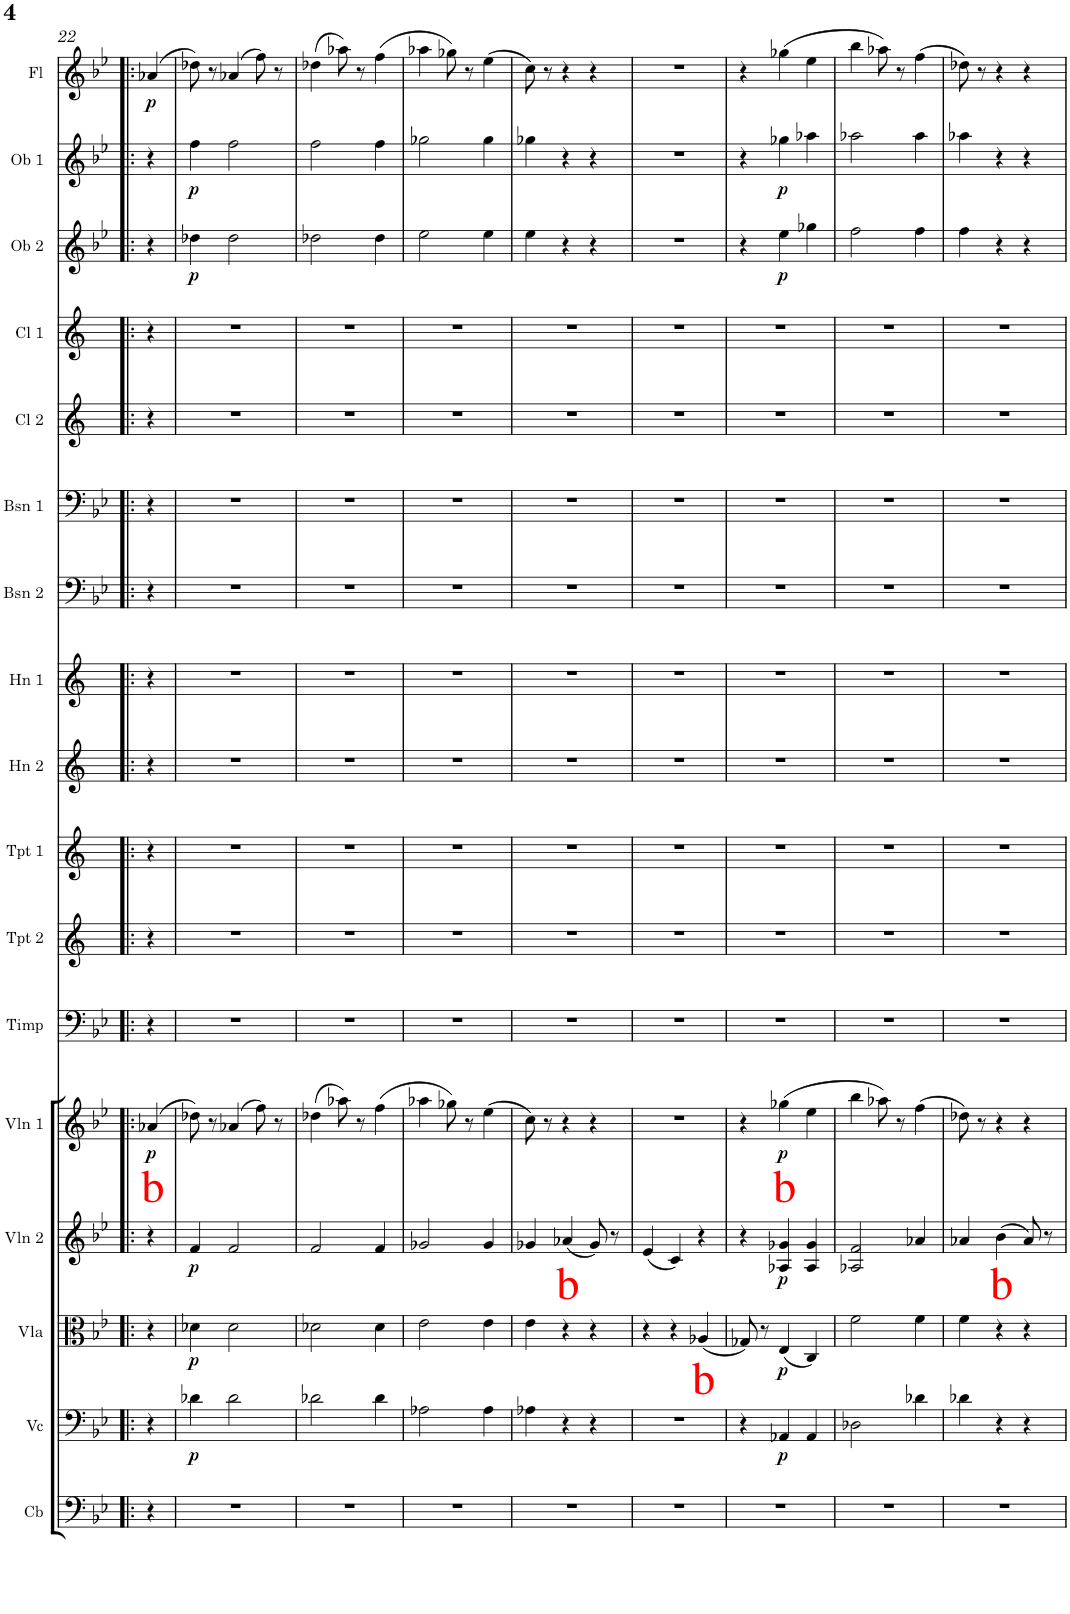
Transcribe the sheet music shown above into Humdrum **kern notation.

**kern	**kern	**dynam	**kern	**text	**dynam	**kern	**text	**dynam	**kern	**text	**dynam	**kern	**kern	**kern	**kern	**kern	**kern	**kern	**kern	**kern	**kern	**dynam	**kern	**dynam	**kern	**dynam
*part17	*part16	*part16	*part15	*part15	*part15	*part14	*part14	*part14	*part13	*part13	*part13	*part12	*part11	*part10	*part9	*part8	*part7	*part6	*part5	*part4	*part3	*part3	*part2	*part2	*part1	*part1
*staff17	*staff16	*staff16	*staff15	*staff15	*staff15	*staff14	*staff14	*staff14	*staff13	*staff13	*staff13	*staff12	*staff11	*staff10	*staff9	*staff8	*staff7	*staff6	*staff5	*staff4	*staff3	*staff3	*staff2	*staff2	*staff1	*staff1
*I"Contrabass	*I"Violoncello	*	*I"Viola	*	*	*I"Violin 2	*	*	*I"Violin 1	*	*	*I"Timpani	*I"Bb Trumpet 2	*I"Bb Trumpet 1	*I"Bb (basso) Horn 2	*I"Bb (basso) Horn 1	*I"Bassoon 2	*I"Bassoon 1	*I"Bb Clarinet 2	*I"Bb Clarinet 1	*I"Oboe 2	*	*I"Oboe 1	*	*I"Flute	*
*I'Cb	*I'Vc	*	*I'Vla	*	*	*I'Vln 2	*	*	*I'Vln 1	*	*	*I'Timp	*I'Tpt 2	*I'Tpt 1	*I'Hn 2	*I'Hn 1	*I'Bsn 2	*I'Bsn 1	*I'Cl 2	*I'Cl 1	*I'Ob 2	*	*I'Ob 1	*	*I'Fl	*
!!LO:PB:g=z
*clefF4	*clefF4	*	*clefC3	*	*	*clefG2	*	*	*clefG2	*	*	*clefF4	*clefG2	*clefG2	*clefG2	*clefG2	*clefF4	*clefF4	*clefG2	*clefG2	*clefG2	*	*clefG2	*	*clefG2	*
*Trd7c12	*	*	*	*	*	*	*	*	*	*	*	*	*Trd1c2	*Trd1c2	*Trd8c14	*Trd8c14	*	*	*Trd1c2	*Trd1c2	*	*	*	*	*	*
*k[b-e-]	*k[b-e-]	*	*k[b-e-]	*	*	*k[b-e-]	*	*	*k[b-e-]	*	*	*k[b-e-]	*k[]	*k[]	*k[]	*k[]	*k[b-e-]	*k[b-e-]	*k[]	*k[]	*k[b-e-]	*	*k[b-e-]	*	*k[b-e-]	*
*M3/4	*M3/4	*	*M3/4	*	*	*M3/4	*	*	*M3/4	*	*	*M3/4	*M3/4	*M3/4	*M3/4	*M3/4	*M3/4	*M3/4	*M3/4	*M3/4	*M3/4	*	*M3/4	*	*M3/4	*
=22!|:	=22!|:	=22!|:	=22!|:	=22!|:	=22!|:	=22!|:	=22!|:	=22!|:	=22!|:	=22!|:	=22!|:	=22!|:	=22!|:	=22!|:	=22!|:	=22!|:	=22!|:	=22!|:	=22!|:	=22!|:	=22!|:	=22!|:	=22!|:	=22!|:	=22!|:	=22!|:
!	!	!	!	!	!	!	!	!	!	!LO:LY:b:color=#FF0000	!LO:DY:b	!	!	!	!	!	!	!	!	!	!	!	!	!	!	!LO:DY:b
4r	4r	.	4r	.	.	4r	.	.	(4a-X/	b	p	4r	4r	4r	4r	4r	4r	4r	4r	4r	4r	.	4r	.	(4a-X/	p
=23	=23	=23	=23	=23	=23	=23	=23	=23	=23	=23	=23	=23	=23	=23	=23	=23	=23	=23	=23	=23	=23	=23	=23	=23	=23	=23
!	!	!LO:DY:b	!	!	!LO:DY:b	!	!	!LO:DY:b	!	!	!	!	!	!	!	!	!	!	!	!	!	!LO:DY:b	!	!LO:DY:b	!	!
2.r	4d-X\	p	4d-X\	.	p	4f/	.	p	8dd-X\)	.	.	2.r	2.r	2.r	2.r	2.r	2.r	2.r	2.r	2.r	4dd-X\	p	4ff\	p	8dd-X\)	.
.	.	.	.	.	.	.	.	.	8r	.	.	.	.	.	.	.	.	.	.	.	.	.	.	.	8r	.
.	2d-\	.	2d-\	.	.	2f/	.	.	(4a-X/	.	.	.	.	.	.	.	.	.	.	.	2dd-\	.	2ff\	.	(4a-X/	.
.	.	.	.	.	.	.	.	.	8ff\)	.	.	.	.	.	.	.	.	.	.	.	.	.	.	.	8ff\)	.
.	.	.	.	.	.	.	.	.	8r	.	.	.	.	.	.	.	.	.	.	.	.	.	.	.	8r	.
=24	=24	=24	=24	=24	=24	=24	=24	=24	=24	=24	=24	=24	=24	=24	=24	=24	=24	=24	=24	=24	=24	=24	=24	=24	=24	=24
2.r	2d-X\	.	2d-X\	.	.	2f/	.	.	(4dd-X\	.	.	2.r	2.r	2.r	2.r	2.r	2.r	2.r	2.r	2.r	2dd-X\	.	2ff\	.	(4dd-X\	.
.	.	.	.	.	.	.	.	.	8aa-X\)	.	.	.	.	.	.	.	.	.	.	.	.	.	.	.	8aa-X\)	.
.	.	.	.	.	.	.	.	.	8r	.	.	.	.	.	.	.	.	.	.	.	.	.	.	.	8r	.
.	4d-\	.	4d-\	.	.	4f/	.	.	(4ff\	.	.	.	.	.	.	.	.	.	.	.	4dd-\	.	4ff\	.	(4ff\	.
=25	=25	=25	=25	=25	=25	=25	=25	=25	=25	=25	=25	=25	=25	=25	=25	=25	=25	=25	=25	=25	=25	=25	=25	=25	=25	=25
2.r	2A-X\	.	2e-\	.	.	2g-X/	.	.	4aa-X\	.	.	2.r	2.r	2.r	2.r	2.r	2.r	2.r	2.r	2.r	2ee-\	.	2gg-X\	.	4aa-X\	.
.	.	.	.	.	.	.	.	.	8gg-X\)	.	.	.	.	.	.	.	.	.	.	.	.	.	.	.	8gg-X\)	.
.	.	.	.	.	.	.	.	.	8r	.	.	.	.	.	.	.	.	.	.	.	.	.	.	.	8r	.
.	4A-\	.	4e-\	.	.	4g-/	.	.	(4ee-\	.	.	.	.	.	.	.	.	.	.	.	4ee-\	.	4gg-\	.	(4ee-\	.
=26	=26	=26	=26	=26	=26	=26	=26	=26	=26	=26	=26	=26	=26	=26	=26	=26	=26	=26	=26	=26	=26	=26	=26	=26	=26	=26
2.r	4A-X\	.	4e-\	.	.	4g-X/	.	.	8cc\)	.	.	2.r	2.r	2.r	2.r	2.r	2.r	2.r	2.r	2.r	4ee-\	.	4gg-X\	.	8cc\)	.
.	.	.	.	.	.	.	.	.	8r	.	.	.	.	.	.	.	.	.	.	.	.	.	.	.	8r	.
!	!	!	!	!	!	!	!LO:LY:b:color=#FF0000	!	!	!	!	!	!	!	!	!	!	!	!	!	!	!	!	!	!	!
.	4r	.	4r	.	.	(4a-X/	b	.	4r	.	.	.	.	.	.	.	.	.	.	.	4r	.	4r	.	4r	.
.	4r	.	4r	.	.	8g-/)	.	.	4r	.	.	.	.	.	.	.	.	.	.	.	4r	.	4r	.	4r	.
.	.	.	.	.	.	8r	.	.	.	.	.	.	.	.	.	.	.	.	.	.	.	.	.	.	.	.
=27	=27	=27	=27	=27	=27	=27	=27	=27	=27	=27	=27	=27	=27	=27	=27	=27	=27	=27	=27	=27	=27	=27	=27	=27	=27	=27
2.r	2.r	.	4r	.	.	(4e-/	.	.	2.r	.	.	2.r	2.r	2.r	2.r	2.r	2.r	2.r	2.r	2.r	2.r	.	2.r	.	2.r	.
.	.	.	4r	.	.	4c/)	.	.	.	.	.	.	.	.	.	.	.	.	.	.	.	.	.	.	.	.
!	!	!	!	!LO:LY:b:color=#FF0000	!	!	!	!	!	!	!	!	!	!	!	!	!	!	!	!	!	!	!	!	!	!
.	.	.	(4A-X/	b	.	4r	.	.	.	.	.	.	.	.	.	.	.	.	.	.	.	.	.	.	.	.
=28	=28	=28	=28	=28	=28	=28	=28	=28	=28	=28	=28	=28	=28	=28	=28	=28	=28	=28	=28	=28	=28	=28	=28	=28	=28	=28
2.r	4r	.	8G-X/)	.	.	4r	.	.	4r	.	.	2.r	2.r	2.r	2.r	2.r	2.r	2.r	2.r	2.r	4r	.	4r	.	4r	.
.	.	.	8r	.	.	.	.	.	.	.	.	.	.	.	.	.	.	.	.	.	.	.	.	.	.	.
!	!	!LO:DY:b	!	!	!LO:DY:b	!	!	!LO:DY:b	!	!LO:LY:b:color=#FF0000	!LO:DY:b	!	!	!	!	!	!	!	!	!	!	!LO:DY:b	!	!LO:DY:b	!	!
.	4AA-X/	p	(4E-/	.	p	4A-X/ 4g-X/	.	p	(4gg-X\	b	p	.	.	.	.	.	.	.	.	.	4ee-\	p	4gg-X\	p	(4gg-X\	.
.	4AA-/	.	4C/)	.	.	4A-/ 4g-/	.	.	4ee-\	.	.	.	.	.	.	.	.	.	.	.	4gg-X\	.	4aa-X\	.	4ee-\	.
=29	=29	=29	=29	=29	=29	=29	=29	=29	=29	=29	=29	=29	=29	=29	=29	=29	=29	=29	=29	=29	=29	=29	=29	=29	=29	=29
2.r	2D-X\	.	2f\	.	.	2A-X/ 2f/	.	.	4bb-\	.	.	2.r	2.r	2.r	2.r	2.r	2.r	2.r	2.r	2.r	2ff\	.	2aa-X\	.	4bb-\	.
.	.	.	.	.	.	.	.	.	8aa-X\)	.	.	.	.	.	.	.	.	.	.	.	.	.	.	.	8aa-X\)	.
.	.	.	.	.	.	.	.	.	8r	.	.	.	.	.	.	.	.	.	.	.	.	.	.	.	8r	.
.	4d-X\	.	4f\	.	.	4a-X/	.	.	(4ff\	.	.	.	.	.	.	.	.	.	.	.	4ff\	.	4aa-\	.	(4ff\	.
=30	=30	=30	=30	=30	=30	=30	=30	=30	=30	=30	=30	=30	=30	=30	=30	=30	=30	=30	=30	=30	=30	=30	=30	=30	=30	=30
2.r	4d-X\	.	4f\	.	.	4a-X/	.	.	8dd-X\)	.	.	2.r	2.r	2.r	2.r	2.r	2.r	2.r	2.r	2.r	4ff\	.	4aa-X\	.	8dd-X\)	.
.	.	.	.	.	.	.	.	.	8r	.	.	.	.	.	.	.	.	.	.	.	.	.	.	.	8r	.
!	!	!	!	!	!	!	!LO:LY:b:color=#FF0000	!	!	!	!	!	!	!	!	!	!	!	!	!	!	!	!	!	!	!
.	4r	.	4r	.	.	(4b-\	b	.	4r	.	.	.	.	.	.	.	.	.	.	.	4r	.	4r	.	4r	.
.	4r	.	4r	.	.	8a-/)	.	.	4r	.	.	.	.	.	.	.	.	.	.	.	4r	.	4r	.	4r	.
.	.	.	.	.	.	8r	.	.	.	.	.	.	.	.	.	.	.	.	.	.	.	.	.	.	.	.
=	=	=	=	=	=	=	=	=	=	=	=	=	=	=	=	=	=	=	=	=	=	=	=	=	=	=
*-	*-	*-	*-	*-	*-	*-	*-	*-	*-	*-	*-	*-	*-	*-	*-	*-	*-	*-	*-	*-	*-	*-	*-	*-	*-	*-
